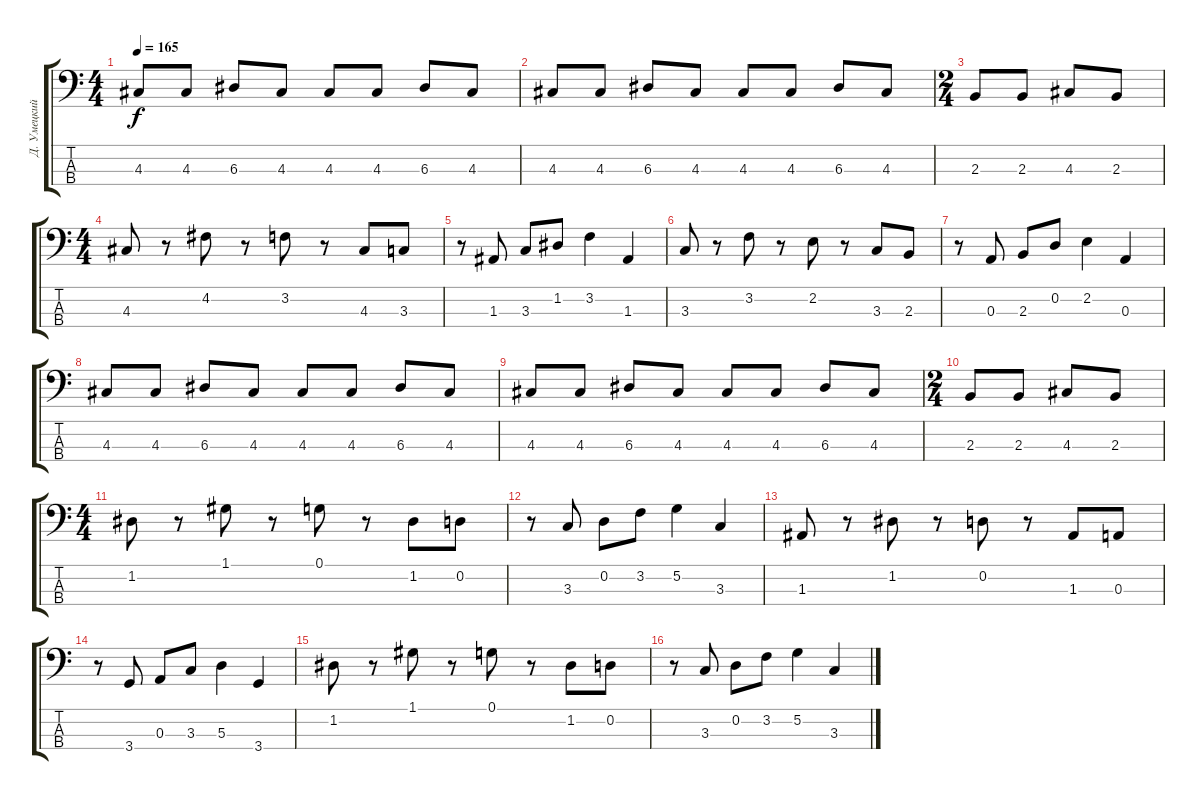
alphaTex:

\track ("Д. Умецкий" "Д. Умецкий") {instrument electricbassfinger}
\staff {score tabs}
\tuning (G2 D2 A1 E1) {hide}
\ts (4 4)
\tempo 165
\clef f4
\ks c
4.3.8{dy f} 4.3.8 6.3.8 4.3.8 4.3.8 4.3.8 6.3.8 4.3.8 |
4.3.8 4.3.8 6.3.8 4.3.8 4.3.8 4.3.8 6.3.8 4.3.8 |
\ts (2 4)
2.3.8 2.3.8 4.3.8 2.3.8 |
\ts (4 4)
4.3.8 r.8 4.2.8 r.8 3.2.8 r.8 4.3.8 3.3.8 |
r.8 1.3.8 3.3.8 1.2.8 3.2.4 1.3.4 |
3.3.8 r.8 3.2.8 r.8 2.2.8 r.8 3.3.8 2.3.8 |
r.8 0.3.8 2.3.8 0.2.8 2.2.4 0.3.4 |
4.3.8 4.3.8 6.3.8 4.3.8 4.3.8 4.3.8 6.3.8 4.3.8 |
4.3.8 4.3.8 6.3.8 4.3.8 4.3.8 4.3.8 6.3.8 4.3.8 |
\ts (2 4)
2.3.8 2.3.8 4.3.8 2.3.8 |
\ts (4 4)
1.2.8 r.8 1.1.8 r.8 0.1.8 r.8 1.2.8 0.2.8 |
r.8 3.3.8 0.2.8 3.2.8 5.2.4 3.3.4 |
1.3.8 r.8 1.2.8 r.8 0.2.8 r.8 1.3.8 0.3.8 |
r.8 3.4.8 0.3.8 3.3.8 5.3.4 3.4.4 |
1.2.8 r.8 1.1.8 r.8 0.1.8 r.8 1.2.8 0.2.8 |
r.8 3.3.8 0.2.8 3.2.8 5.2.4 3.3.4
